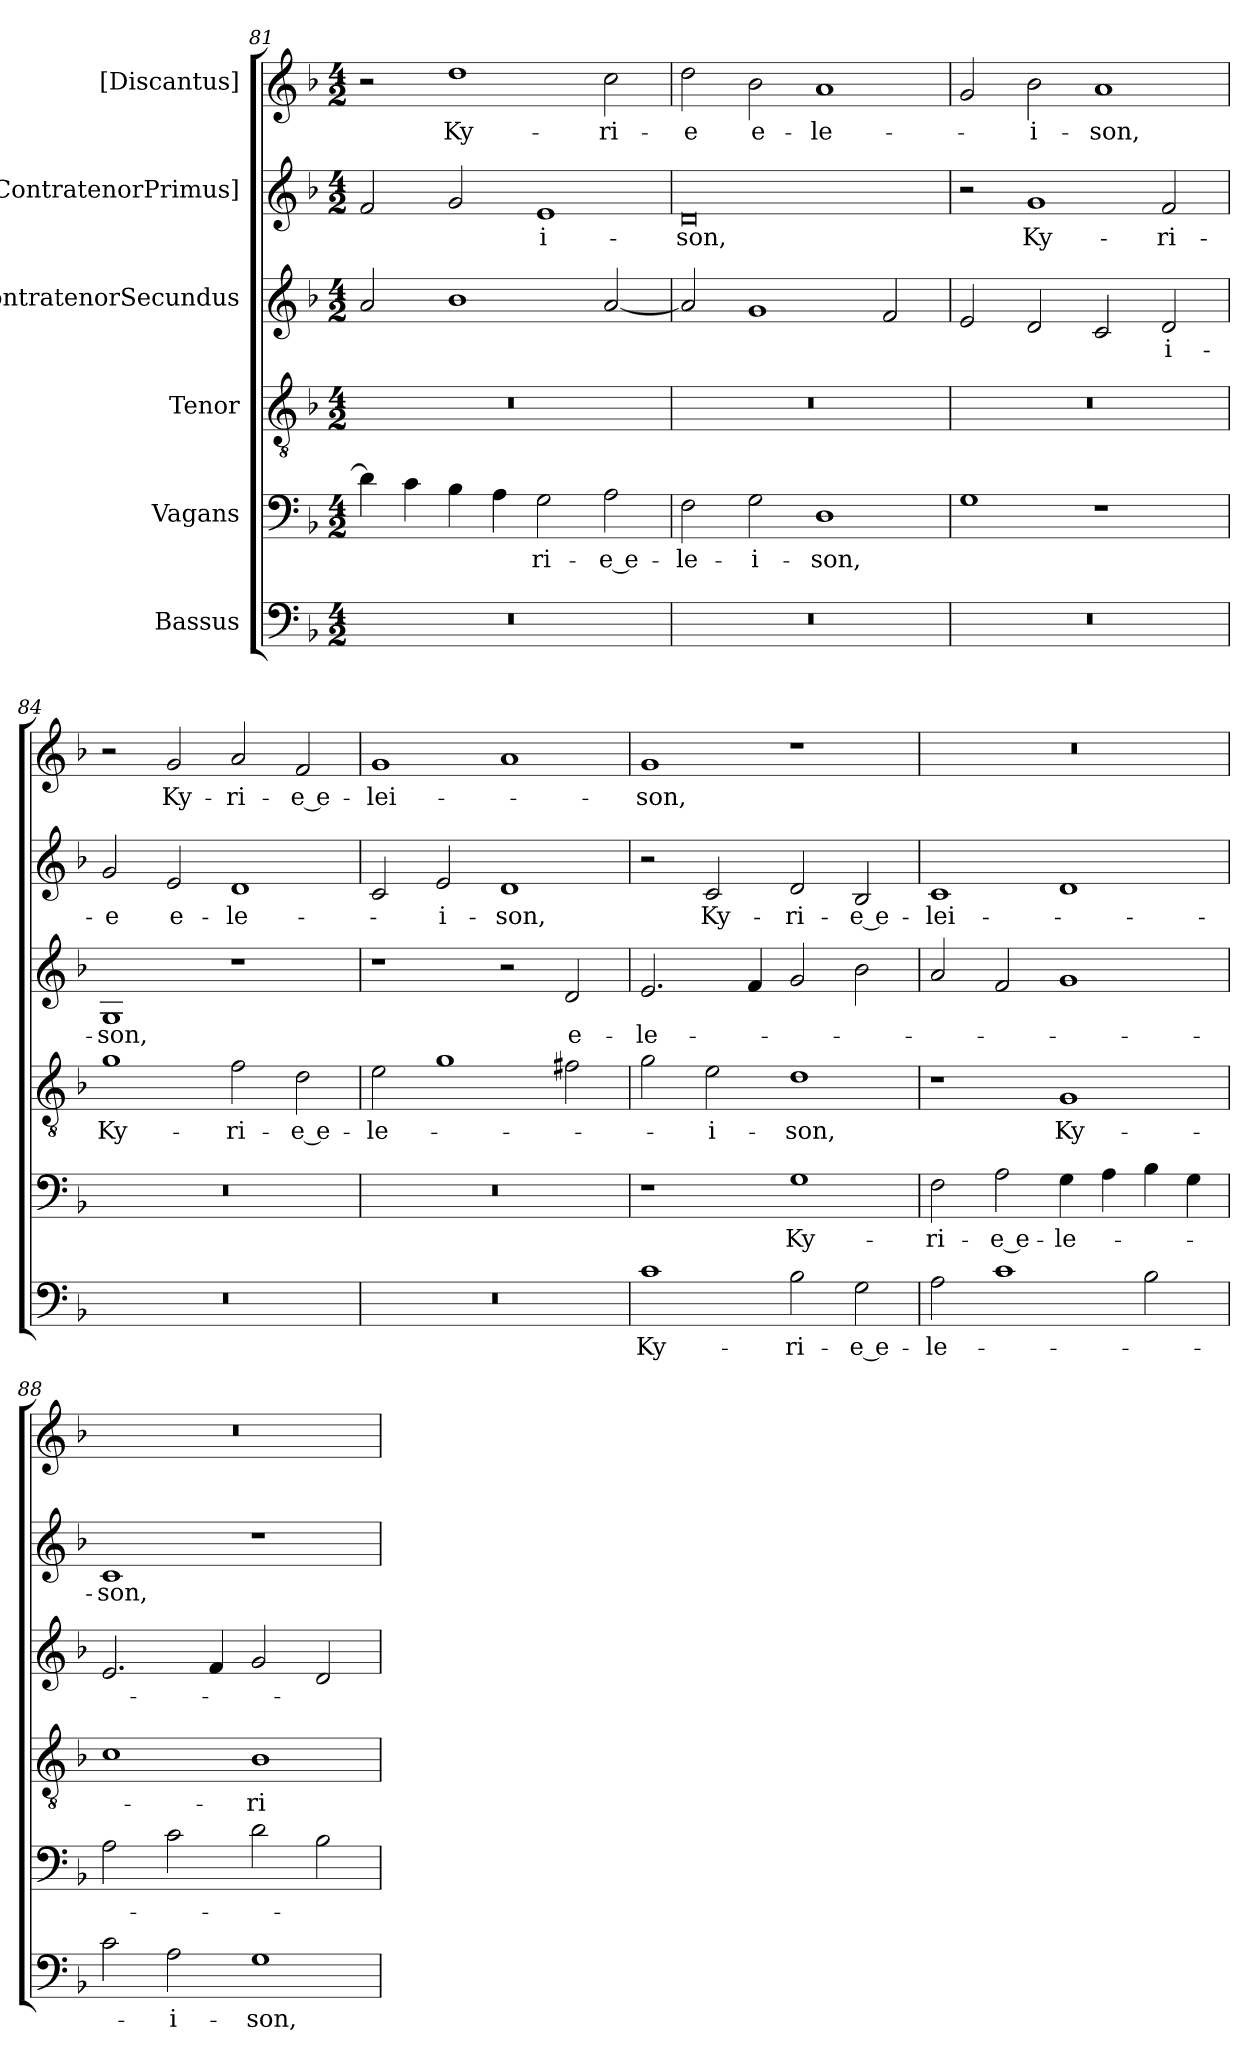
**kern	**text	**kern	**text	**kern	**text	**kern	**text	**kern	**text	**kern	**text
*part6	*part6	*part5	*part5	*part4	*part4	*part3	*part3	*part2	*part2	*part1	*part1
*staff6	*staff6	*staff5	*staff5	*staff4	*staff4	*staff3	*staff3	*staff2	*staff2	*staff1	*staff1
*I"Bassus	*	*I"Vagans	*	*I"Tenor	*	*I"ContratenorSecundus	*	*I"[ContratenorPrimus]	*	*I"[Discantus]	*
*clefF4	*	*clefF4	*	*clefGv2	*	*clefG2	*	*clefG2	*	*clefG2	*
*k[b-]	*	*k[b-]	*	*k[b-]	*	*k[b-]	*	*k[b-]	*	*k[b-]	*
*M4/2	*	*M4/2	*	*M4/2	*	*M4/2	*	*M4/2	*	*M4/2	*
=81	=81	=81	=81	=81	=81	=81	=81	=81	=81	=81	=81
0r	.	4d\]	.	0r	.	2a/	.	2f/	.	2r	.
.	.	4c\	.	.	.	.	.	.	.	.	.
.	.	4B-\	.	.	.	1b-\	.	2g/	.	1dd\	Ky-
.	.	4A\	.	.	.	.	.	.	.	.	.
.	.	2G\	-ri-	.	.	.	.	1e/	-i-	.	.
.	.	2A\	-e e-	.	.	[2a/	.	.	.	2cc\	-ri-
=82	=82	=82	=82	=82	=82	=82	=82	=82	=82	=82	=82
0r	.	2F\	-le-	0r	.	2a/]	.	0d/	-son,	2dd\	-e
.	.	2G\	-i-	.	.	1g/	.	.	.	2b-\	e-
.	.	1D\	-son,	.	.	.	.	.	.	1a/	-le-
.	.	.	.	.	.	2f/	.	.	.	.	.
=83	=83	=83	=83	=83	=83	=83	=83	=83	=83	=83	=83
0r	.	1G\	.	0r	.	2e/	.	2r	.	2g/	.
.	.	.	.	.	.	2d/	.	1g/	Ky-	2b-\	-i-
.	.	1r	.	.	.	2c/	.	.	.	1a/	-son,
.	.	.	.	.	.	2d/	-i-	2f/	-ri-	.	.
=84	=84	=84	=84	=84	=84	=84	=84	=84	=84	=84	=84
0r	.	0r	.	1g\	Ky-	1G/	-son,	2g/	-e	2r	.
.	.	.	.	.	.	.	.	2e/	e-	2g/	Ky-
.	.	.	.	2f\	-ri-	1r	.	1d/	-le-	2a/	-ri-
.	.	.	.	2d\	-e e-	.	.	.	.	2f/	-e e-
=85	=85	=85	=85	=85	=85	=85	=85	=85	=85	=85	=85
0r	.	0r	.	2e\	-le-	1r	.	2c/	.	1g/	-lei-
.	.	.	.	1g\	.	.	.	2e/	-i-	.	.
.	.	.	.	.	.	2r	.	1d/	-son,	1a/	.
.	.	.	.	2f#X\	.	2d/	e-	.	.	.	.
=86	=86	=86	=86	=86	=86	=86	=86	=86	=86	=86	=86
1c\	Ky-	1r	.	2g\	.	2.e/	-le-	2r	.	1g/	-son,
.	.	.	.	2e\	-i-	.	.	2c/	Ky-	.	.
.	.	.	.	.	.	4f/	.	.	.	.	.
2B-\	-ri-	1G\	Ky-	1d\	-son,	2g/	.	2d/	-ri-	1r	.
2G\	-e e-	.	.	.	.	2b-\	.	2B-/	-e e-	.	.
=87	=87	=87	=87	=87	=87	=87	=87	=87	=87	=87	=87
2A\	-le-	2F\	-ri-	1r	.	2a/	.	1c/	-lei-	0r	.
1c\	.	2A\	-e e-	.	.	2f/	.	.	.	.	.
.	.	4G\	-le-	1G/	Ky-	1g/	.	1d/	.	.	.
.	.	4A\	.	.	.	.	.	.	.	.	.
2B-\	.	4B-\	.	.	.	.	.	.	.	.	.
.	.	4G\	.	.	.	.	.	.	.	.	.
=88	=88	=88	=88	=88	=88	=88	=88	=88	=88	=88	=88
2c\	.	2A\	.	1c\	.	2.e/	.	1c/	-son,	0r	.
2A\	-i-	2c\	.	.	.	.	.	.	.	.	.
.	.	.	.	.	.	4f/	.	.	.	.	.
1G\	-son,	2d\	.	1B-\	-ri-	2g/	.	1r	.	.	.
.	.	2B-\	.	.	.	2d/	.	.	.	.	.
=	=	=	=	=	=	=	=	=	=	=	=
*-	*-	*-	*-	*-	*-	*-	*-	*-	*-	*-	*-
